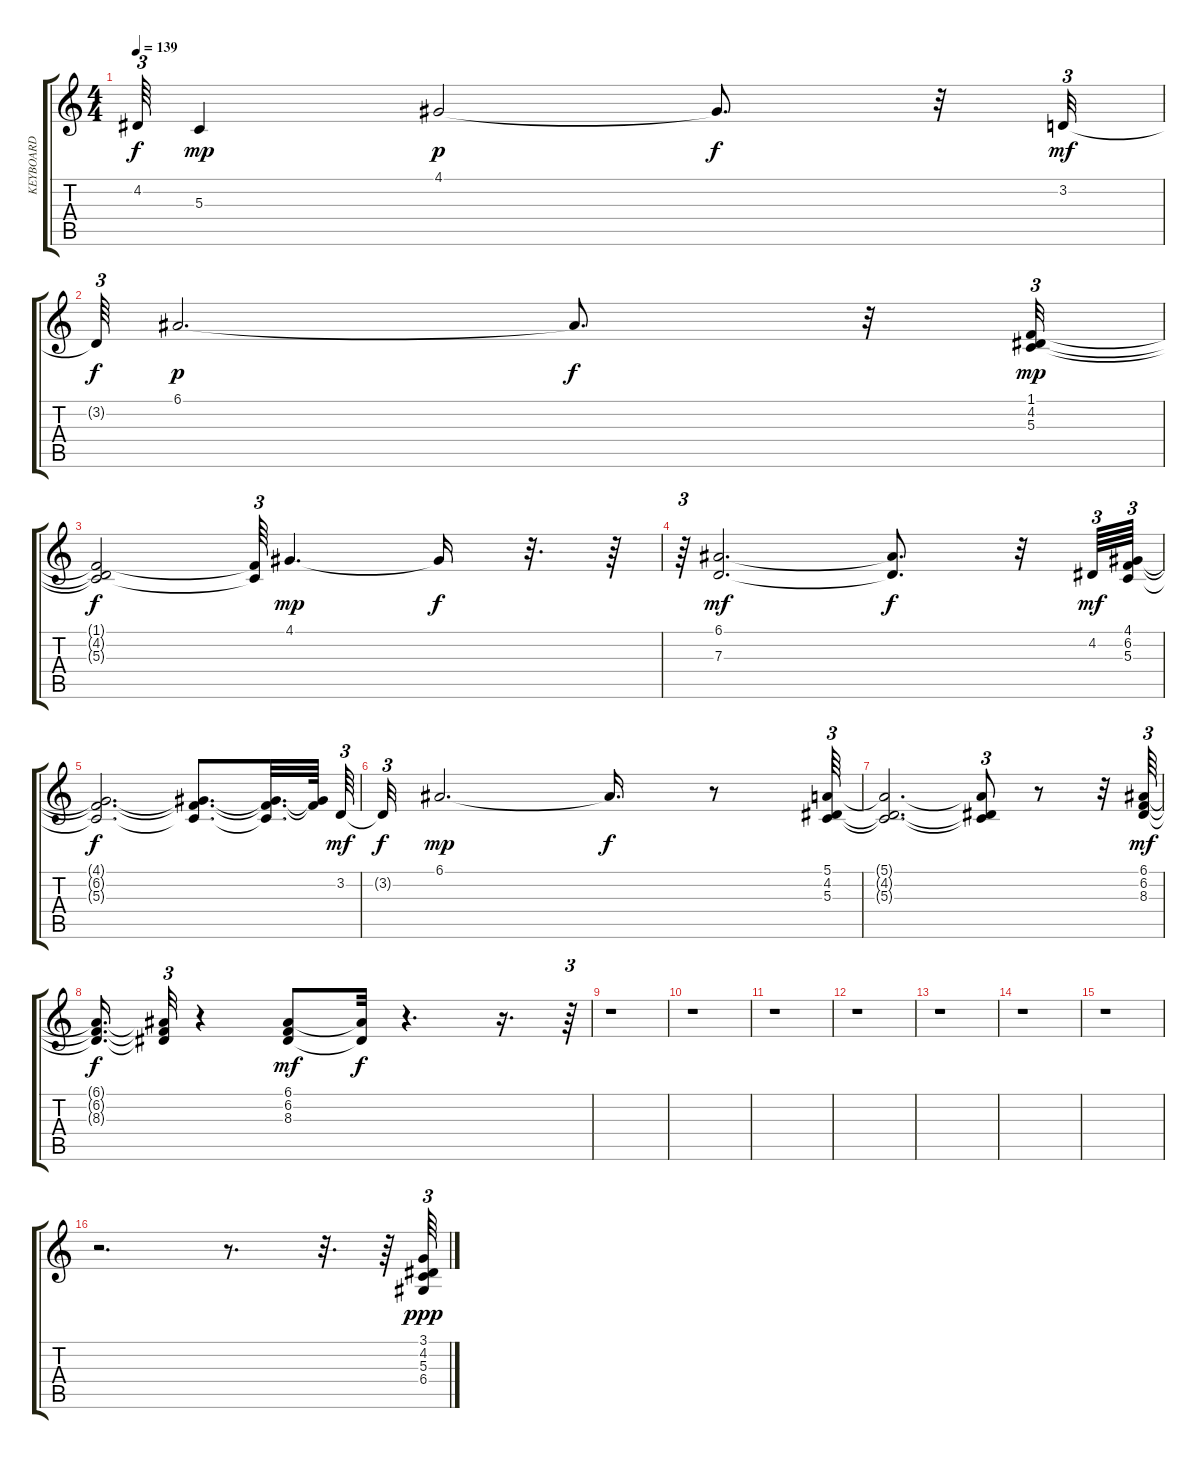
\track ("KEYBOARD" "KEYBOARD") {instrument stringensemble1}
\staff {score tabs}
\tuning (E4 B3 G3 D3 A2 E2) {hide}
\ts (4 4)
\tempo 139
\clef g2
\ks c
4.2{t}.64{tu (3 2) dy f} 5.3.4{dy mp} 4.1.2{dy p} 4.1{t}.8{d dy f} r.32 3.2.32{tu (3 2) dy mf} |
3.2{t}.64{tu (3 2) dy f} 6.1.2{d dy p} 6.1{t}.8{d dy f} r.32 (1.1 4.2 5.3).32{tu (3 2) dy mp} |
(1.1{t} 4.2{t} 5.3{t}).2{dy f} (1.1{t} 5.3{t}).64{tu (3 2)} 4.1.4{d dy mp} 4.1{t}.16{dy f} r.32{d} r.64 |
r.64{tu (3 2)} (6.1 7.3).2{d dy mf} (6.1{t} 7.3{t}).8{d dy f} r.32 4.2.64{tu (3 2) dy mf} (4.1 6.2 5.3).64{tu (3 2)} |
(4.1{t} 6.2{t} 5.3{t}).2{d dy f} (4.1{t} 6.2{t} 5.3{t}).8{d} (4.1{t} 6.2{t} 5.3{t}).32{d} (4.1{t} 6.2{t}).64 3.2.64{tu (3 2) dy mf} |
3.2{t}.32{tu (3 2) dy f} 6.1.2{d dy mp} 6.1{t}.16{d dy f} r.8 (5.1 4.2 5.3).64{tu (3 2)} |
(5.1{t} 4.2{t} 5.3{t}).2{d} (5.1{t} 4.2{t} 5.3{t}).8{tu (3 2)} r.8 r.32 (6.1 6.2 8.3).64{tu (3 2) dy mf} |
(6.1{t} 6.2{t} 8.3{t}).16{d dy f} (6.1{t} 6.2{t} 8.3{t}).32{tu (3 2)} r.4 (6.1 6.2 8.3).8{dy mf} (6.1{t} 8.3{t}).32{dy f} r.4{d} r.16{d} r.64{tu (3 2)} |
r.1 |
r.1 |
r.1 |
r.1 |
r.1 |
r.1 |
r.1 |
r.2{d} r.8{d} r.32{d} r.64 (3.1 4.2 5.3 6.4).64{tu (3 2) dy ppp}
